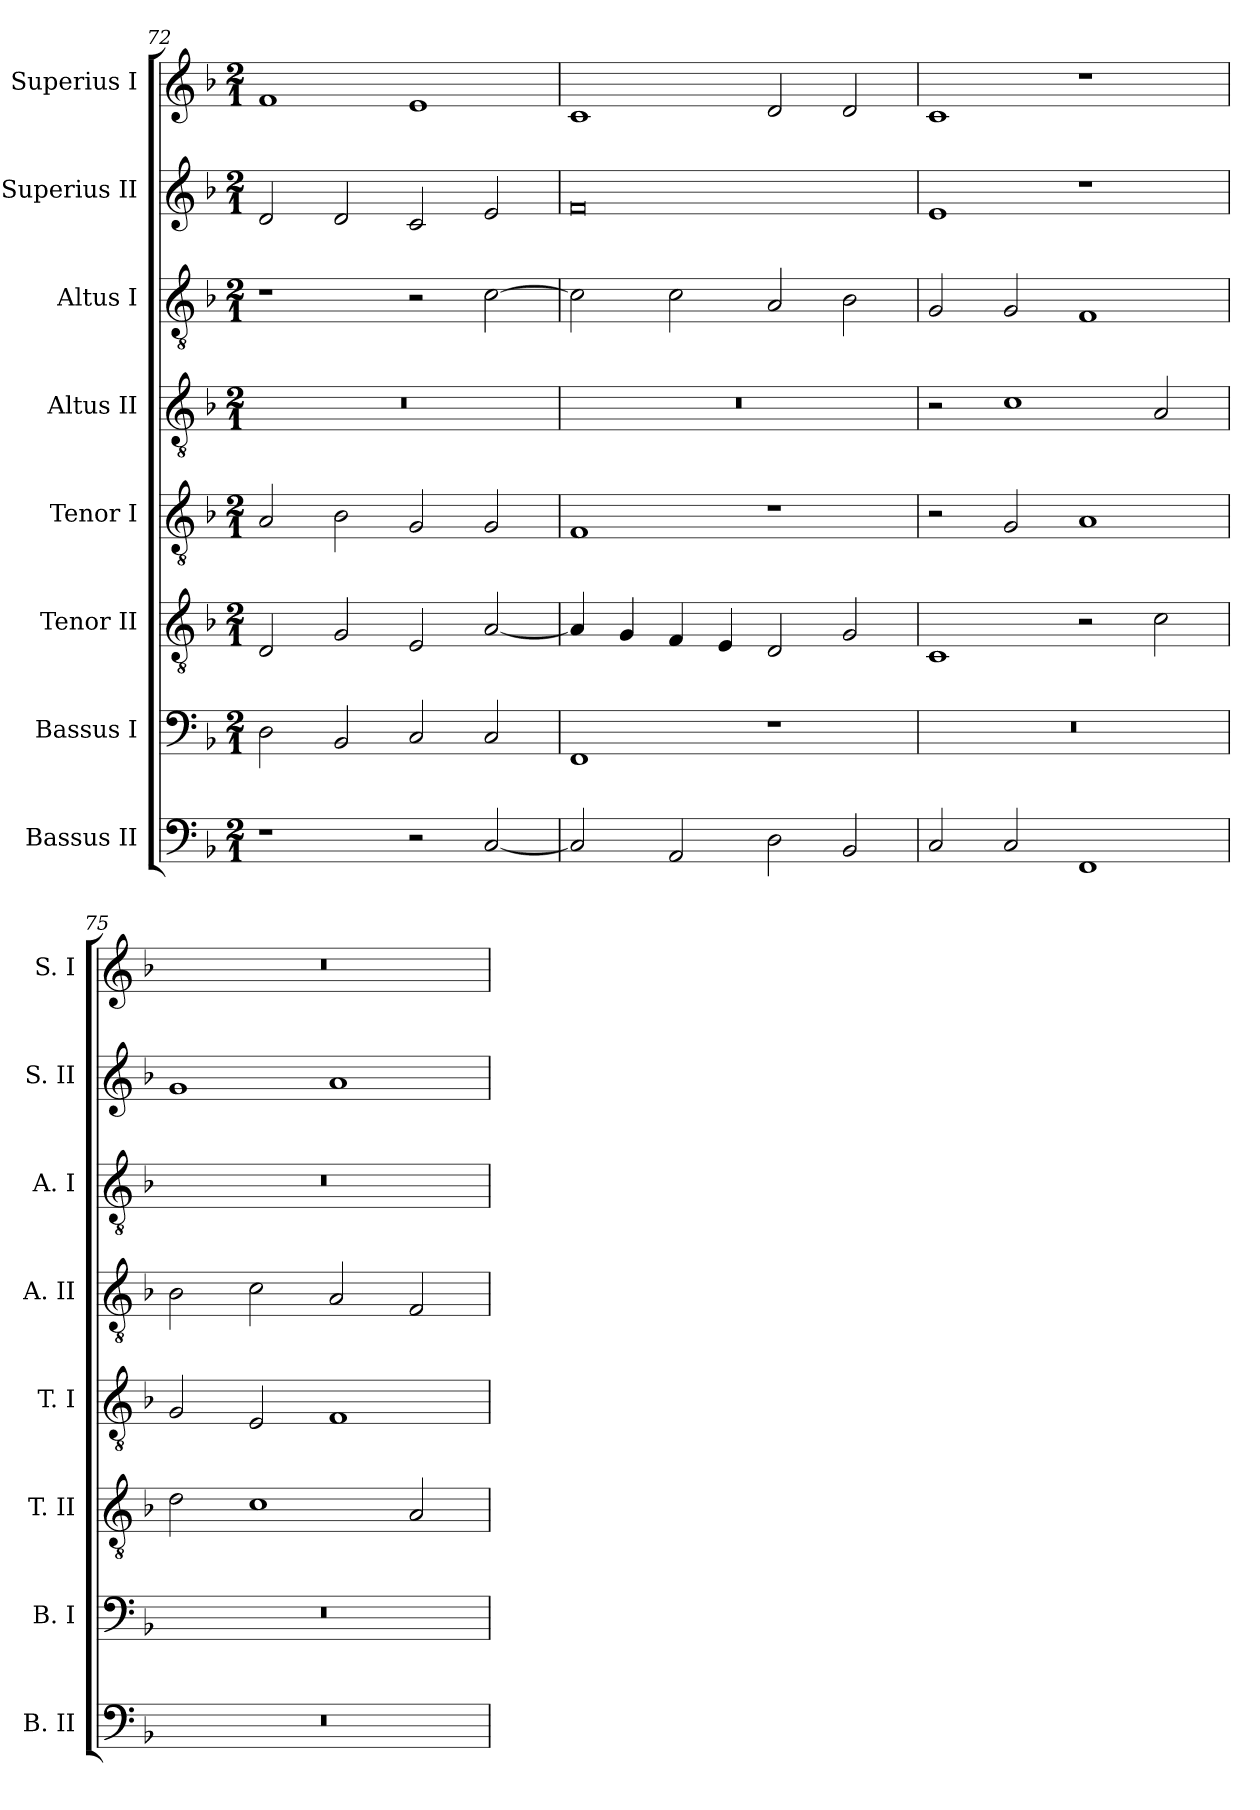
**kern	**kern	**kern	**kern	**kern	**kern	**kern	**kern
*part8	*part7	*part6	*part5	*part4	*part3	*part2	*part1
*staff8	*staff7	*staff6	*staff5	*staff4	*staff3	*staff2	*staff1
*I"Bassus II	*I"Bassus I	*I"Tenor II	*I"Tenor I	*I"Altus II	*I"Altus I	*I"Superius II	*I"Superius I
*I'B. II	*I'B. I	*I'T. II	*I'T. I	*I'A. II	*I'A. I	*I'S. II	*I'S. I
*clefF4	*clefF4	*clefGv2	*clefGv2	*clefGv2	*clefGv2	*clefG2	*clefG2
*k[b-]	*k[b-]	*k[b-]	*k[b-]	*k[b-]	*k[b-]	*k[b-]	*k[b-]
*F:	*F:	*F:	*F:	*F:	*F:	*F:	*F:
*M2/1	*M2/1	*M2/1	*M2/1	*M2/1	*M2/1	*M2/1	*M2/1
=72	=72	=72	=72	=72	=72	=72	=72
1r	2D	2D	2A	0r	1r	2d	1f
.	2BB-	2G	2B-	.	.	2d	.
2r	2C	2E	2G	.	2r	2c	1e
[2C	2C	[2A	2G	.	[2c	2e	.
=73	=73	=73	=73	=73	=73	=73	=73
2C]	1FF	4A]	1F	0r	2c]	0f	1c
.	.	4G	.	.	.	.	.
2AA	.	4F	.	.	2c	.	.
.	.	4E	.	.	.	.	.
2D	1r	2D	1r	.	2A	.	2d
2BB-	.	2G	.	.	2B-	.	2d
=74	=74	=74	=74	=74	=74	=74	=74
2C	0r	1C	2r	2r	2G	1e	1c
2C	.	.	2G	1c	2G	.	.
1FF	.	2r	1A	.	1F	1r	1r
.	.	2c	.	2A	.	.	.
=75	=75	=75	=75	=75	=75	=75	=75
0r	0r	2d	2G	2B-	0r	1g	0r
.	.	1c	2E	2c	.	.	.
.	.	.	1F	2A	.	1a	.
.	.	2A	.	2F	.	.	.
=	=	=	=	=	=	=	=
*-	*-	*-	*-	*-	*-	*-	*-
